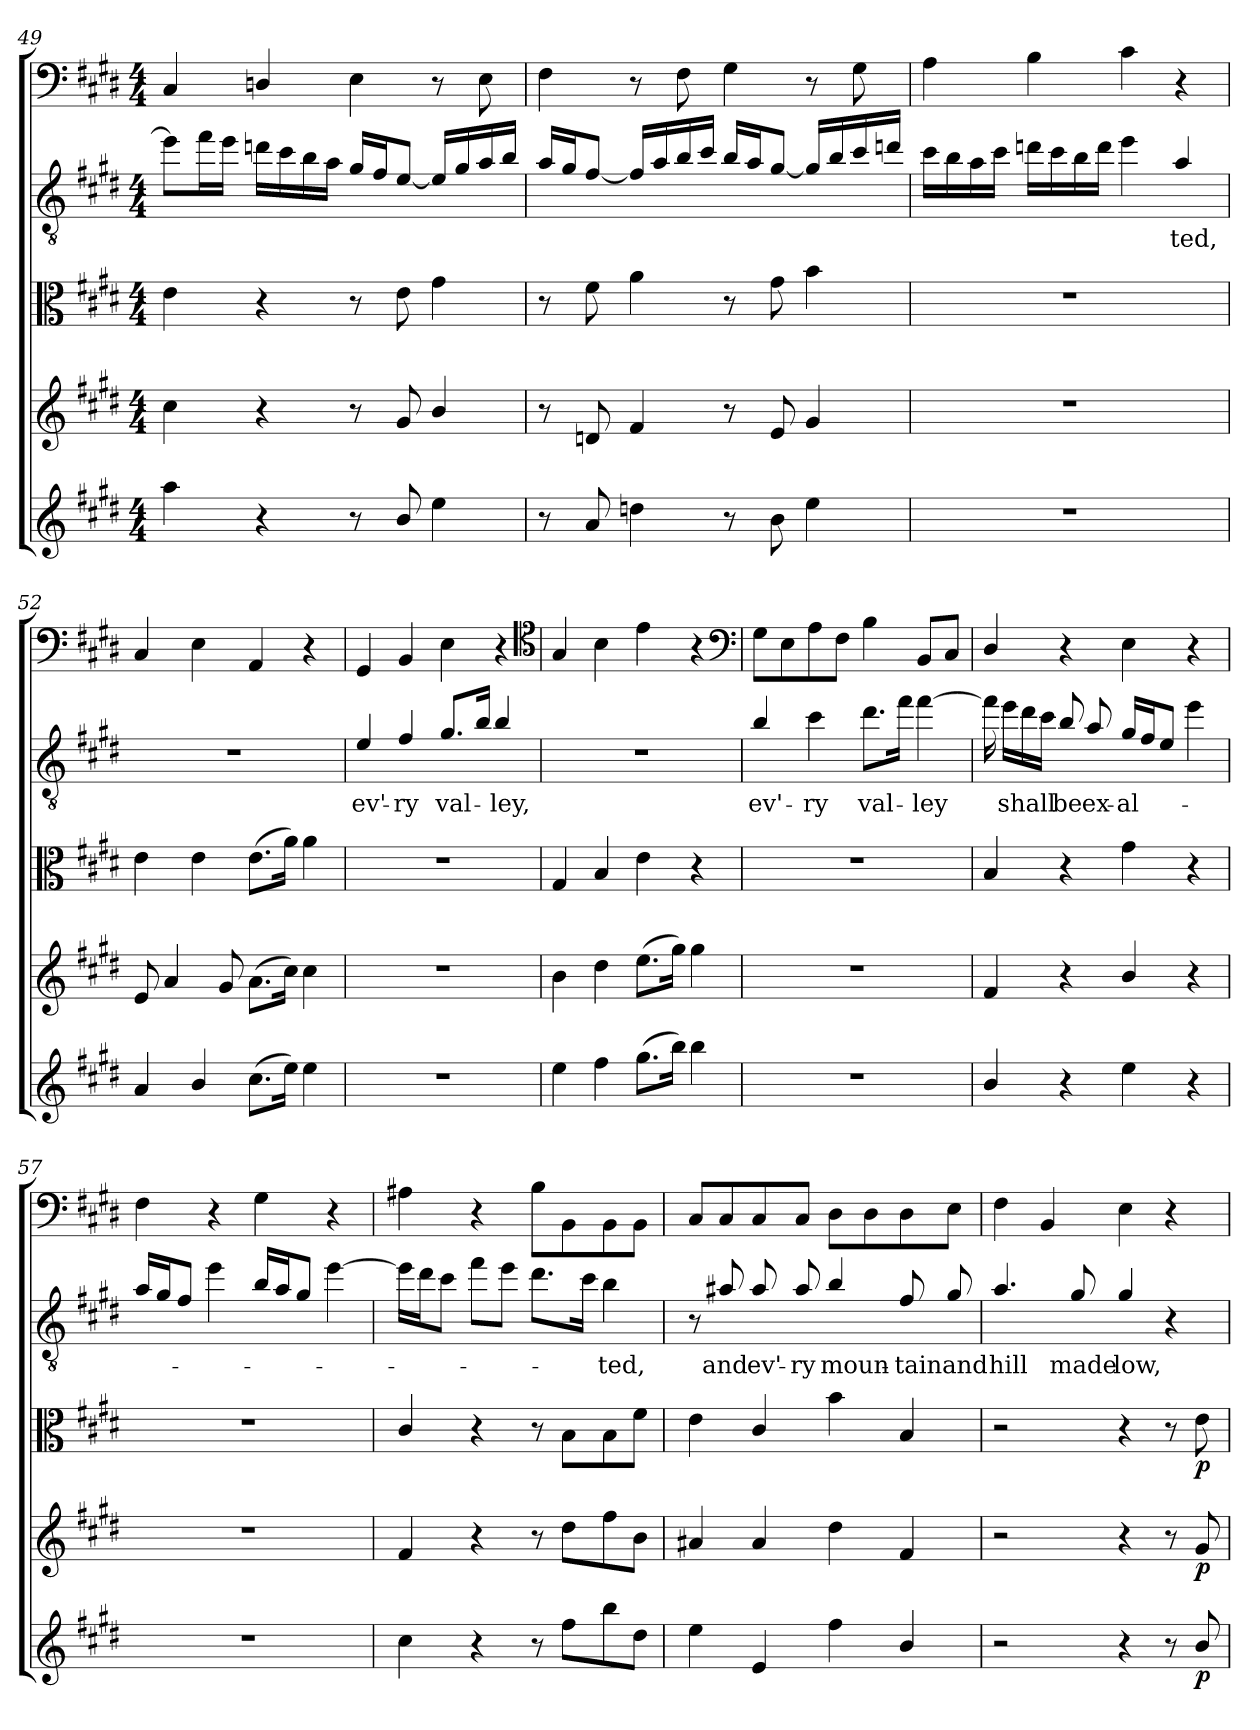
**kern	**dynam	**kern	**dynam	**kern	**dynam	**kern	**text	**kern
*part5	*part5	*part4	*part4	*part3	*part3	*part2	*part2	*part1
*staff5	*staff5	*staff4	*staff4	*staff3	*staff3	*staff2	*staff2	*staff1
*clefG2	*	*clefG2	*	*clefC3	*	*clefGv2	*	*clefF4
*k[f#c#g#d#]	*	*k[f#c#g#d#]	*	*k[f#c#g#d#]	*	*k[f#c#g#d#]	*	*k[f#c#g#d#]
*E:	*	*E:	*	*E:	*	*E:	*	*E:
*M4/4	*	*M4/4	*	*M4/4	*	*M4/4	*	*M4/4
=49	=49	=49	=49	=49	=49	=49	=49	=49
4aa\	.	4cc#\	.	4e\	.	8ee\L]	.	4C#/
.	.	.	.	.	.	16ff#\L	.	.
.	.	.	.	.	.	16ee\JJ	.	.
4r	.	4r	.	4r	.	16ddn\LL	.	4Dn/
.	.	.	.	.	.	16cc#\	.	.
.	.	.	.	.	.	16b\	.	.
.	.	.	.	.	.	16a\JJ	.	.
8r	.	8r	.	8r	.	16g#/LL	.	4E\
.	.	.	.	.	.	16f#/J	.	.
8b/	.	8g#/	.	8e\	.	[8e/J	.	.
4ee\	.	4b/	.	4g#\	.	16e/LL]	.	8r
.	.	.	.	.	.	16g#/	.	.
.	.	.	.	.	.	16a/	.	8E\
.	.	.	.	.	.	16b/JJ	.	.
=50	=50	=50	=50	=50	=50	=50	=50	=50
8r	.	8r	.	8r	.	16a/LL	.	4F#\
.	.	.	.	.	.	16g#/J	.	.
8a/	.	8dn/	.	8f#\	.	[8f#/J	.	.
4ddn\	.	4f#/	.	4a\	.	16f#/LL]	.	8r
.	.	.	.	.	.	16a/	.	.
.	.	.	.	.	.	16b/	.	8F#\
.	.	.	.	.	.	16cc#/JJ	.	.
8r	.	8r	.	8r	.	16b/LL	.	4G#\
.	.	.	.	.	.	16a/J	.	.
8b\	.	8e/	.	8g#\	.	[8g#/J	.	.
4ee\	.	4g#/	.	4b\	.	16g#/LL]	.	8r
.	.	.	.	.	.	16b/	.	.
.	.	.	.	.	.	16cc#/	.	8G#\
.	.	.	.	.	.	16ddn/JJ	.	.
=51	=51	=51	=51	=51	=51	=51	=51	=51
1r	.	1r	.	1r	.	16cc#\LL	.	4A\
.	.	.	.	.	.	16b\	.	.
.	.	.	.	.	.	16a\	.	.
.	.	.	.	.	.	16cc#\JJ	.	.
.	.	.	.	.	.	16ddn\LL	.	4B\
.	.	.	.	.	.	16cc#\	.	.
.	.	.	.	.	.	16b\	.	.
.	.	.	.	.	.	16dd\JJ	.	.
.	.	.	.	.	.	4ee\	.	4c#\
.	.	.	.	.	.	4a/	-ted,	4r
=52	=52	=52	=52	=52	=52	=52	=52	=52
4a/	.	8e/	.	4e\	.	1r	.	4C#/
.	.	4a/	.	.	.	.	.	.
4b/	.	.	.	4e\	.	.	.	4E\
.	.	8g#/	.	.	.	.	.	.
(8.cc#\L	.	(8.a\L	.	(8.e\L	.	.	.	4AA/
16ee\Jk)	.	16cc#\Jk)	.	16a\Jk)	.	.	.	.
4ee\	.	4cc#\	.	4a\	.	.	.	4r
=53	=53	=53	=53	=53	=53	=53	=53	=53
1r	.	1r	.	1r	.	4e/	ev'-	4GG#/
.	.	.	.	.	.	4f#/	-ry	4BB/
.	.	.	.	.	.	8.g#/L	val-	4E\
.	.	.	.	.	.	16b/Jk	.	.
.	.	.	.	.	.	4b/	-ley,	4r
*	*	*	*	*	*	*	*	*clefC4
=54	=54	=54	=54	=54	=54	=54	=54	=54
4ee\	.	4b\	.	4G#/	.	1r	.	4G#/
4ff#\	.	4dd#\	.	4B/	.	.	.	4B\
(8.gg#\L	.	(8.ee\L	.	4e\	.	.	.	4e\
16bb\Jk)	.	16gg#\Jk)	.	.	.	.	.	.
4bb\	.	4gg#\	.	4r	.	.	.	4r
*	*	*	*	*	*	*	*	*clefF4
=55	=55	=55	=55	=55	=55	=55	=55	=55
1r	.	1r	.	1r	.	4b/	ev'-	8G#\L
.	.	.	.	.	.	.	.	8E\
.	.	.	.	.	.	4cc#\	-ry	8A\
.	.	.	.	.	.	.	.	8F#\J
.	.	.	.	.	.	8.dd#\L	val-	4B\
.	.	.	.	.	.	16ff#\Jk	.	.
.	.	.	.	.	.	[4ff#\	-ley	8BB/L
.	.	.	.	.	.	.	.	8C#/J
=56	=56	=56	=56	=56	=56	=56	=56	=56
4b/	.	4f#/	.	4B/	.	16ff#\]	.	4D#/
.	.	.	.	.	.	16ee\LL	shall	.
.	.	.	.	.	.	16dd#\	.	.
.	.	.	.	.	.	16cc#\JJ	.	.
4r	.	4r	.	4r	.	8b/	be	4r
.	.	.	.	.	.	8a/	ex-	.
4ee\	.	4b/	.	4g#\	.	16g#/LL	-al-	4E\
.	.	.	.	.	.	16f#/J	.	.
.	.	.	.	.	.	8e/J	.	.
4r	.	4r	.	4r	.	4ee\	.	4r
=57	=57	=57	=57	=57	=57	=57	=57	=57
1r	.	1r	.	1r	.	16a/LL	.	4F#\
.	.	.	.	.	.	16g#/J	.	.
.	.	.	.	.	.	8f#/J	.	.
.	.	.	.	.	.	4ee\	.	4r
.	.	.	.	.	.	16b/LL	.	4G#\
.	.	.	.	.	.	16a/J	.	.
.	.	.	.	.	.	8g#/J	.	.
.	.	.	.	.	.	[4ee\	.	4r
=58	=58	=58	=58	=58	=58	=58	=58	=58
4cc#\	.	4f#/	.	4c#/	.	16ee\LL]	.	4A#X\
.	.	.	.	.	.	16dd#\J	.	.
.	.	.	.	.	.	8cc#\J	.	.
4r	.	4r	.	4r	.	8ff#\L	.	4r
.	.	.	.	.	.	8ee\J	.	.
8r	.	8r	.	8r	.	8.dd#\L	.	8B\L
8ff#\L	.	8dd#\L	.	8B\L	.	.	.	8BB\
.	.	.	.	.	.	16cc#\Jk	.	.
8bb\	.	8ff#\	.	8B\	.	4b\	-ted,	8BB\
8dd#\J	.	8b\J	.	8f#\J	.	.	.	8BB\J
=59	=59	=59	=59	=59	=59	=59	=59	=59
4ee\	.	4a#X/	.	4e\	.	8r	.	8C#/L
.	.	.	.	.	.	8a#X/	and	8C#/
4e/	.	4a#/	.	4c#/	.	8a#/	ev'-	8C#/
.	.	.	.	.	.	8a#/	-ry	8C#/J
4ff#\	.	4dd#\	.	4b\	.	4b/	moun-	8D#\L
.	.	.	.	.	.	.	.	8D#\
4b/	.	4f#/	.	4B/	.	8f#/	-tain	8D#\
.	.	.	.	.	.	8g#/	and	8E\J
=60	=60	=60	=60	=60	=60	=60	=60	=60
2r	.	2r	.	2r	.	4.a/	hill	4F#\
.	.	.	.	.	.	.	.	4BB/
.	.	.	.	.	.	8g#/	made	.
4r	.	4r	.	4r	.	4g#/	low,	4E\
8r	.	8r	.	8r	.	4r	.	4r
8b/	p	8g#/	p	8e\	p	.	.	.
=	=	=	=	=	=	=	=	=
*-	*-	*-	*-	*-	*-	*-	*-	*-
